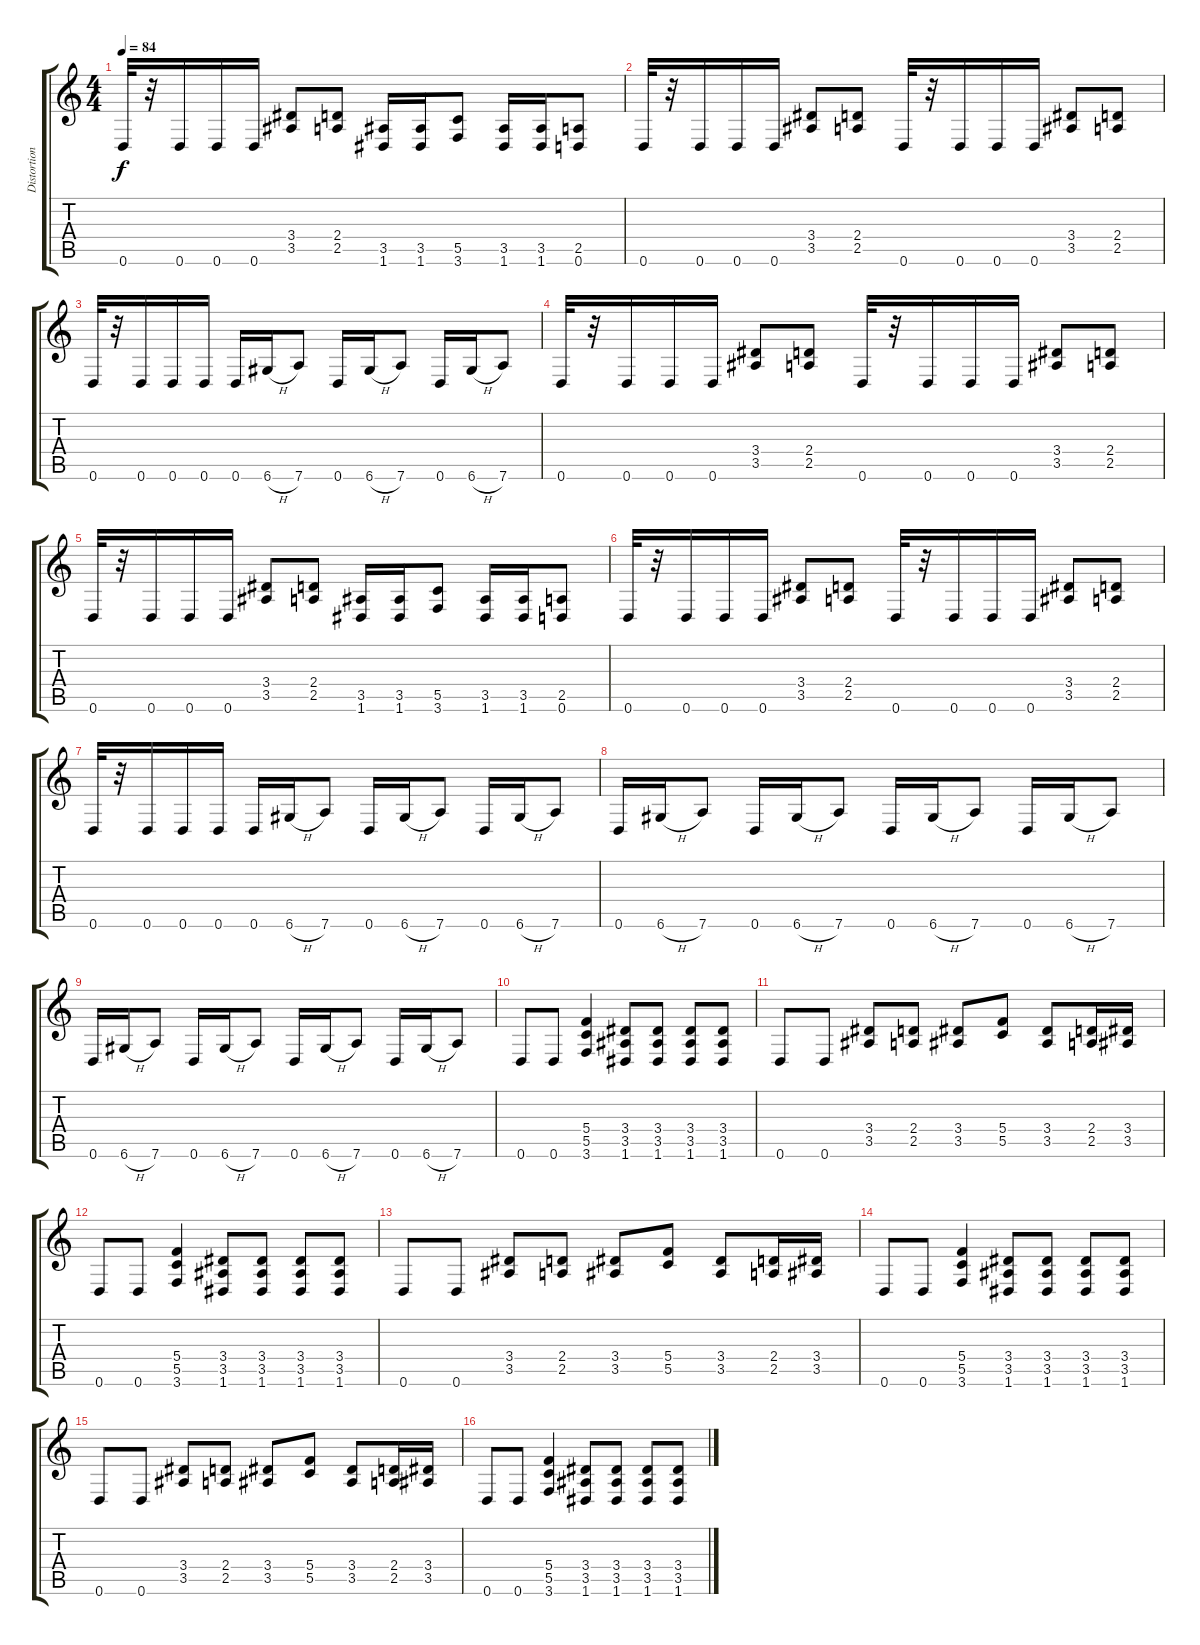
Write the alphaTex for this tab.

\track ("Distortion Guitar" "Distortion") {instrument distortionguitar}
\staff {score tabs}
\tuning (D4 A3 F3 C3 G2 D2) {hide}
\ts (4 4)
\tempo 84
\clef g2
\ks c
0.6.32{dy f} r.32 0.6.16 0.6.16 0.6.16 (3.4 3.5).8 (2.4 2.5).8 (3.5 1.6).16 (3.5 1.6).16 (5.5 3.6).8 (3.5 1.6).16 (3.5 1.6).16 (2.5 0.6).8 |
0.6.32 r.32 0.6.16 0.6.16 0.6.16 (3.4 3.5).8 (2.4 2.5).8 0.6.32 r.32 0.6.16 0.6.16 0.6.16 (3.4 3.5).8 (2.4 2.5).8 |
0.6.32 r.32 0.6.16 0.6.16 0.6.16 0.6.16 6.6{h}.16 7.6.8 0.6.16 6.6{h}.16 7.6.8 0.6.16 6.6{h}.16 7.6.8 |
0.6.32 r.32 0.6.16 0.6.16 0.6.16 (3.4 3.5).8 (2.4 2.5).8 0.6.32 r.32 0.6.16 0.6.16 0.6.16 (3.4 3.5).8 (2.4 2.5).8 |
0.6.32 r.32 0.6.16 0.6.16 0.6.16 (3.4 3.5).8 (2.4 2.5).8 (3.5 1.6).16 (3.5 1.6).16 (5.5 3.6).8 (3.5 1.6).16 (3.5 1.6).16 (2.5 0.6).8 |
0.6.32 r.32 0.6.16 0.6.16 0.6.16 (3.4 3.5).8 (2.4 2.5).8 0.6.32 r.32 0.6.16 0.6.16 0.6.16 (3.4 3.5).8 (2.4 2.5).8 |
0.6.32 r.32 0.6.16 0.6.16 0.6.16 0.6.16 6.6{h}.16 7.6.8 0.6.16 6.6{h}.16 7.6.8 0.6.16 6.6{h}.16 7.6.8 |
0.6.16 6.6{h}.16 7.6.8 0.6.16 6.6{h}.16 7.6.8 0.6.16 6.6{h}.16 7.6.8 0.6.16 6.6{h}.16 7.6.8 |
0.6.16 6.6{h}.16 7.6.8 0.6.16 6.6{h}.16 7.6.8 0.6.16 6.6{h}.16 7.6.8 0.6.16 6.6{h}.16 7.6.8 |
0.6.8 0.6.8 (5.4 5.5 3.6).4 (3.4 3.5 1.6).8 (3.4 3.5 1.6).8 (3.4 3.5 1.6).8 (3.4 3.5 1.6).8 |
0.6.8 0.6.8 (3.4 3.5).8 (2.4 2.5).8 (3.4 3.5).8 (5.4 5.5).8 (3.4 3.5).8 (2.4 2.5).16 (3.4 3.5).16 |
0.6.8 0.6.8 (5.4 5.5 3.6).4 (3.4 3.5 1.6).8 (3.4 3.5 1.6).8 (3.4 3.5 1.6).8 (3.4 3.5 1.6).8 |
0.6.8 0.6.8 (3.4 3.5).8 (2.4 2.5).8 (3.4 3.5).8 (5.4 5.5).8 (3.4 3.5).8 (2.4 2.5).16 (3.4 3.5).16 |
0.6.8 0.6.8 (5.4 5.5 3.6).4 (3.4 3.5 1.6).8 (3.4 3.5 1.6).8 (3.4 3.5 1.6).8 (3.4 3.5 1.6).8 |
0.6.8 0.6.8 (3.4 3.5).8 (2.4 2.5).8 (3.4 3.5).8 (5.4 5.5).8 (3.4 3.5).8 (2.4 2.5).16 (3.4 3.5).16 |
0.6.8 0.6.8 (5.4 5.5 3.6).4 (3.4 3.5 1.6).8 (3.4 3.5 1.6).8 (3.4 3.5 1.6).8 (3.4 3.5 1.6).8
